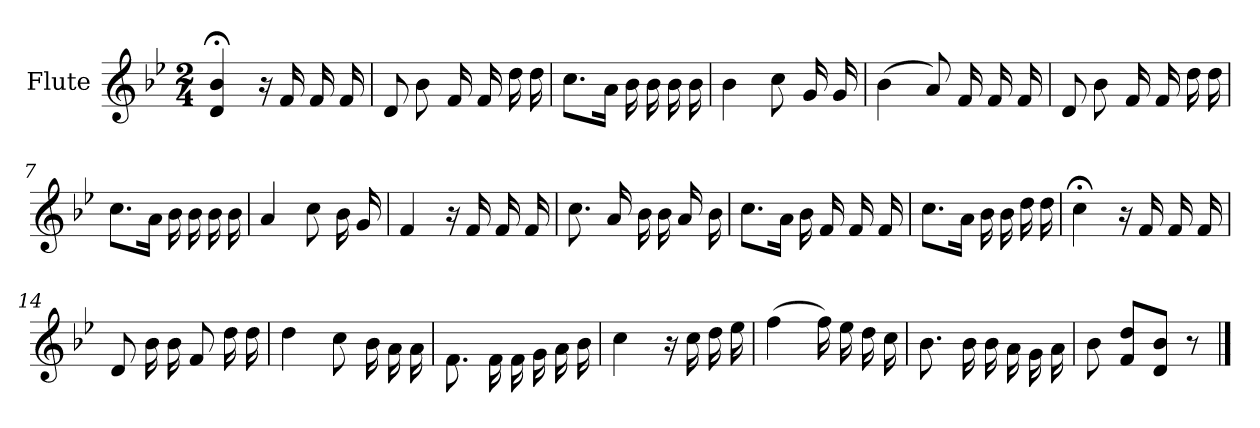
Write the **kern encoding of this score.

**kern
*part1
*staff1
*I"Flute
*I'Fl.
*clefG2
*k[b-e-]
*M2/4
=1
4d;</ 4b-;</
16r
16f/
16f/
16f/
=2
8d/
8b-\
16f/
16f/
16dd\
16dd\
=3
8.cc\L
16a\Jk
16b-\
16b-\
16b-\
16b-\
=4
4b-\
8cc\
16g/
16g/
=5
(>4b-\
8a/)
16f/
16f/
16f/
!!LO:LB:g=z
=6
8d/
8b-\
16f/
16f/
16dd\
16dd\
=7
8.cc\L
16a\Jk
16b-\
16b-\
16b-\
16b-\
=8
4a/
8cc\
16b-\
16g/
=9
4f/
16r
16f/
16f/
16f/
=10
8.cc\
16a/
16b-\
16b-\
16a/
16b-\
=11
8.cc\L
16a\Jk
16b-\
16f/
16f/
16f/
!!LO:LB:g=z
=12
8.cc\L
16a\Jk
16b-\
16b-\
16dd\
16dd\
=13
4cc;<\
16r
16f/
16f/
16f/
=14
8d/
16b-\
16b-\
8f/
16dd\
16dd\
=15
4dd\
8cc\
16b-\
16a\
16a\
=16
8.f\
16f\
16f\
16g\
16a\
16b-\
=17
4cc\
16r
16cc\
16dd\
16ee-\
!!LO:LB:g=z
=18
(>4ff\
16ff\)
16ee-\
16dd\
16cc\
=19
8.b-\
16b-\
16b-\
16a\
16g\
16a\
=20
8b-\
8f/ 8dd/L
8d/ 8b-/J
8r
==
*-
